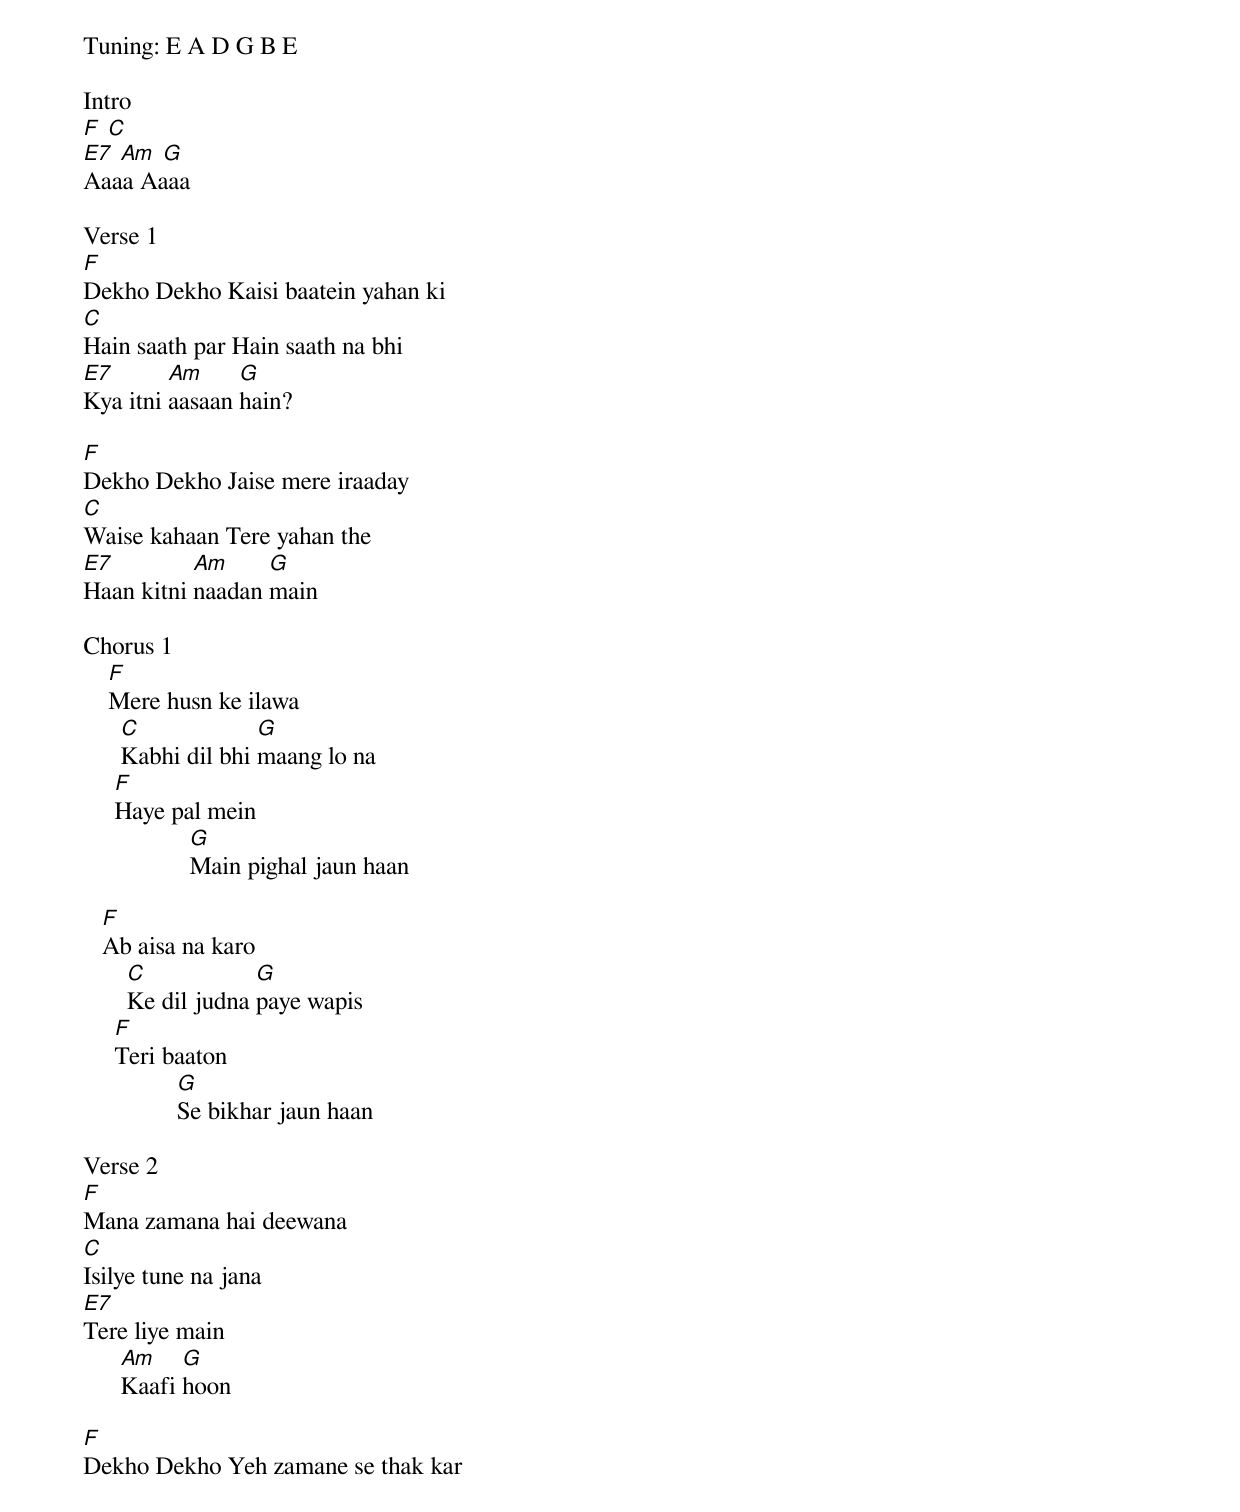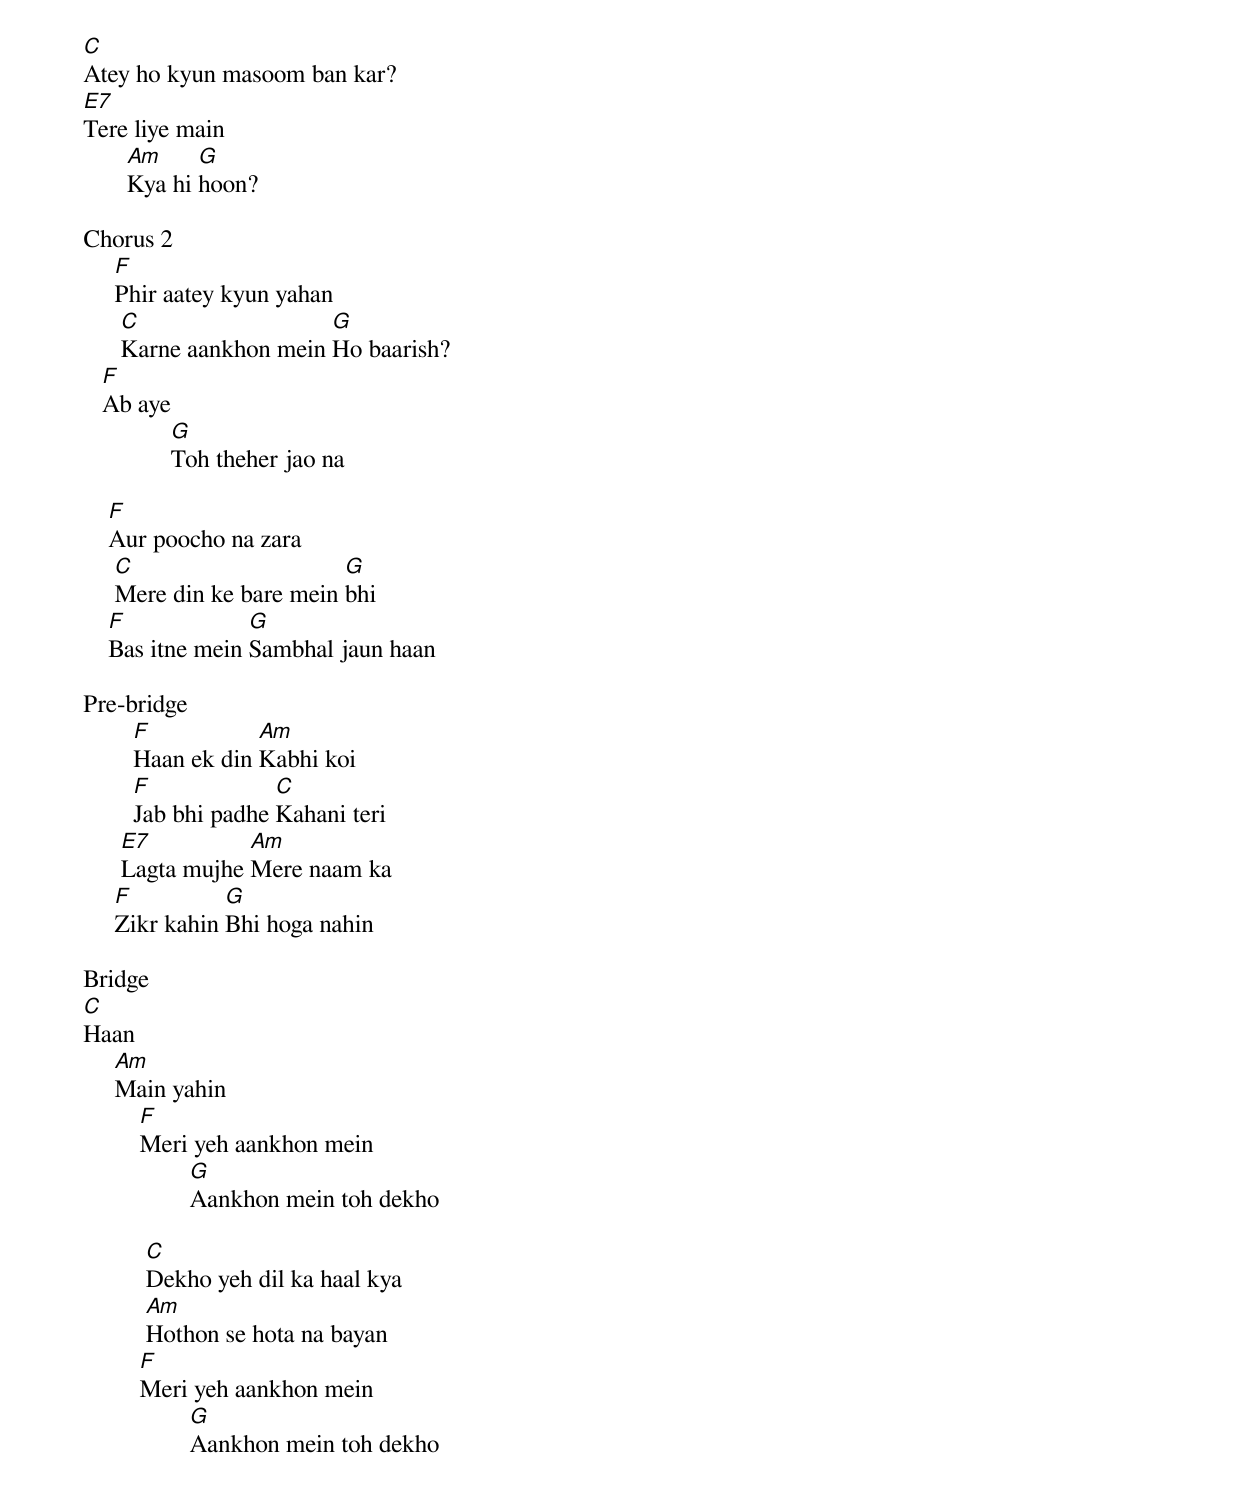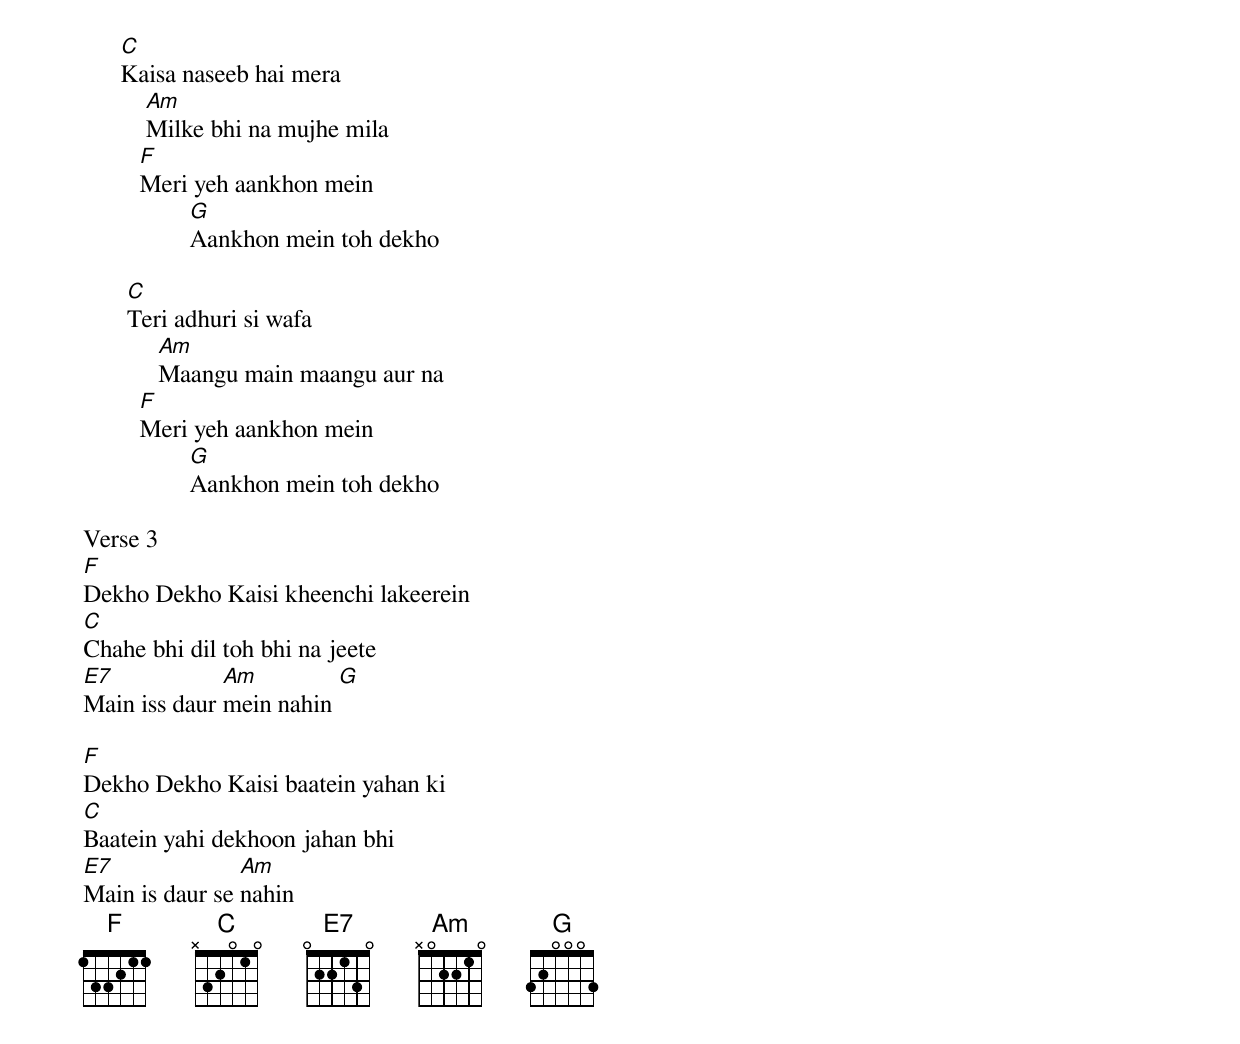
Tuning: E A D G B E

Intro
[F] [C]
[E7] [Am] [G]
Aaaa Aaaa

Verse 1
[F]Dekho Dekho Kaisi baatein yahan ki
[C]Hain saath par Hain saath na bhi
[E7]Kya itni [Am]aasaan [G]hain?

[F]Dekho Dekho Jaise mere iraaday
[C]Waise kahaan Tere yahan the
[E7]Haan kitni [Am]naadan [G]main

Chorus 1
    [F]Mere husn ke ilawa
      [C]Kabhi dil bhi [G]maang lo na
     [F]Haye pal mein
                 [G]Main pighal jaun haan

   [F]Ab aisa na karo
       [C]Ke dil judna [G]paye wapis
     [F]Teri baaton
               [G]Se bikhar jaun haan

Verse 2
[F]Mana zamana hai deewana
[C]Isilye tune na jana
[E7]Tere liye main
      [Am]Kaafi [G]hoon

[F]Dekho Dekho Yeh zamane se thak kar
[C]Atey ho kyun masoom ban kar?
[E7]Tere liye main
       [Am]Kya hi [G]hoon?

Chorus 2
     [F]Phir aatey kyun yahan
      [C]Karne aankhon mein [G]Ho baarish?
   [F]Ab aye
              [G]Toh theher jao na

    [F]Aur poocho na zara
     [C]Mere din ke bare mein [G]bhi
    [F]Bas itne mein [G]Sambhal jaun haan

Pre-bridge
        [F]Haan ek din [Am]Kabhi koi
        [F]Jab bhi padhe [C]Kahani teri
      [E7]Lagta mujhe [Am]Mere naam ka
     [F]Zikr kahin [G]Bhi hoga nahin

Bridge
[C]Haan
     [Am]Main yahin
         [F]Meri yeh aankhon mein
                 [G]Aankhon mein toh dekho

          [C]Dekho yeh dil ka haal kya
          [Am]Hothon se hota na bayan
         [F]Meri yeh aankhon mein
                 [G]Aankhon mein toh dekho

      [C]Kaisa naseeb hai mera
          [Am]Milke bhi na mujhe mila
         [F]Meri yeh aankhon mein
                 [G]Aankhon mein toh dekho

       [C]Teri adhuri si wafa
            [Am]Maangu main maangu aur na
         [F]Meri yeh aankhon mein
                 [G]Aankhon mein toh dekho

Verse 3
[F]Dekho Dekho Kaisi kheenchi lakeerein
[C]Chahe bhi dil toh bhi na jeete
[E7]Main iss daur [Am]mein nahin [G]

[F]Dekho Dekho Kaisi baatein yahan ki
[C]Baatein yahi dekhoon jahan bhi
[E7]Main is daur se [Am]nahin
